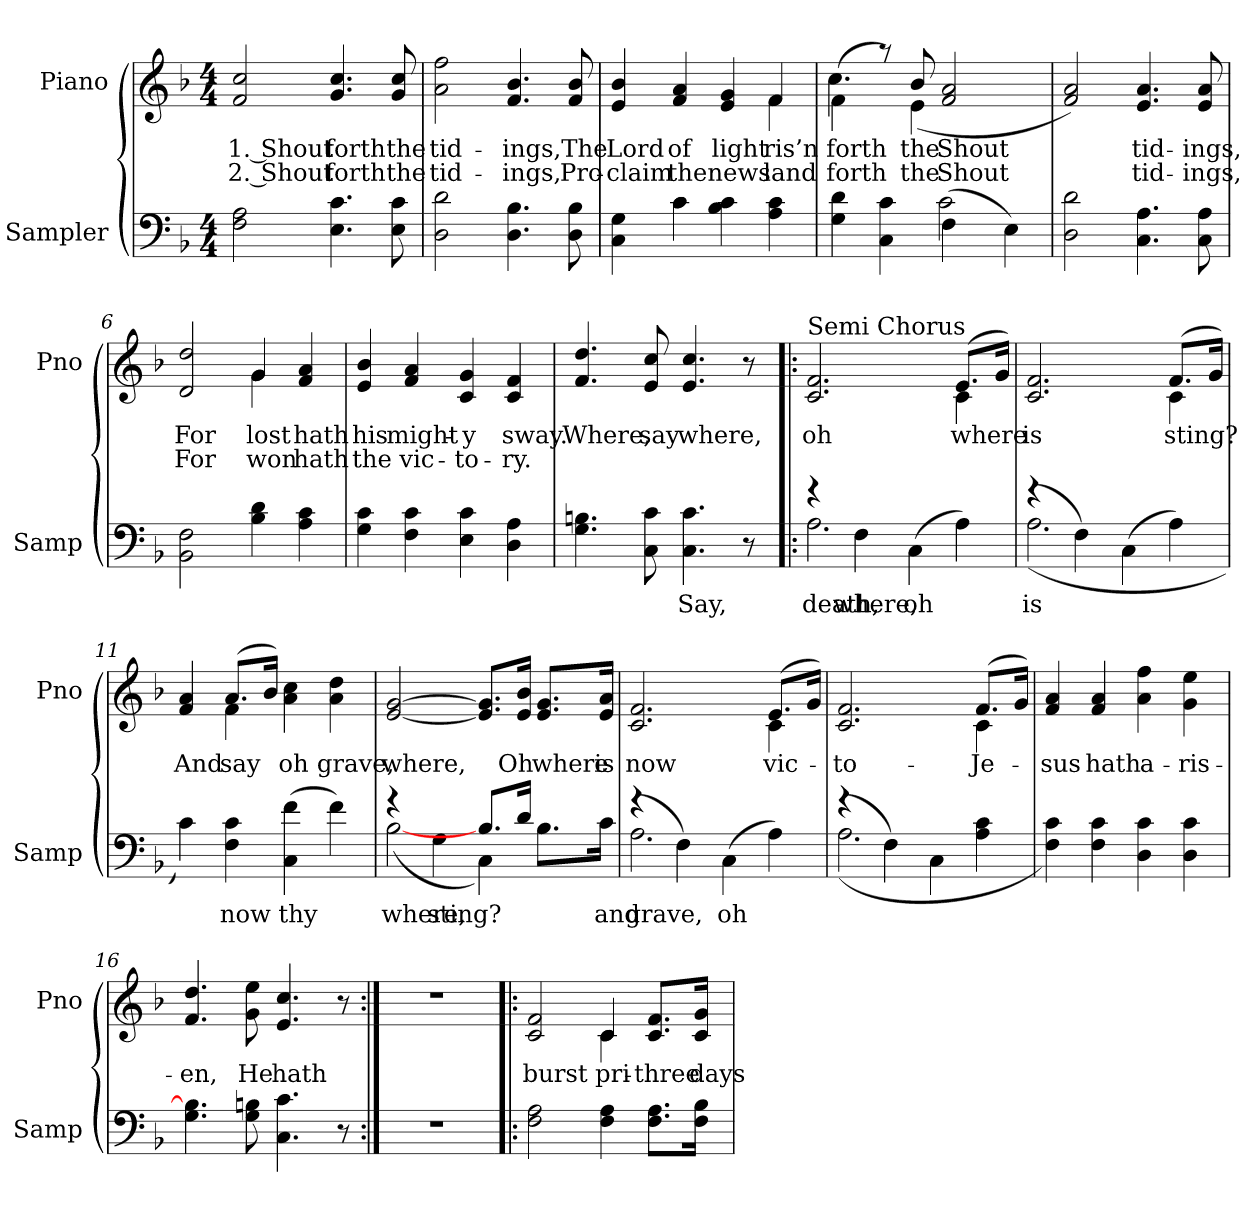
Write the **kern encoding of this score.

**kern	**text	**kern	**text	**text
*part2	*part2	*part1	*part1	*part1
*staff2	*staff2	*staff1	*staff1	*staff1
*I"Sampler	*	*I"Piano	*	*
*I'Samp	*	*I'Pno	*	*
*clefF4	*	*clefG2	*	*
*k[b-]	*	*k[b-]	*	*
*F:	*	*F:	*	*
*M4/4	*	*M4/4	*	*
=1	=1	=1	=1	=1
2F 2A	.	2f 2cc	1. Shout	2. Shout
4.E 4.c	.	4.g 4.cc	forth	forth
8E 8c	.	8g 8cc	the	the
=2	=2	=2	=2	=2
2D 2d	.	2a 2ff	tid-	tid-
4.D 4.B-	.	4.f 4.b-	-ings,	-ings,
8D 8B-	.	8f 8b-	The	Pro-
=3	=3	=3	=3	=3
*^	*	*^	*	*
4C 4G	4ryy	.	4e 4b-	2.ryy	Lord	-claim
4c\	4c	.	4f 4a	.	of	the
4B- 4c	2ryy	.	4e 4g	.	light	news
4A 4c	.	.	4f/	4f	ris’n	land
=4	=4	=4	=4	=4	=4	=4
4G 4d	2ryy	.	(4f\	4.cc	forth	forth
4C 4c	.	.	8r)	.	.	.
.	.	.	8b-/	(4e	the	the
(4F\	2c	.	2f 2a	.	Shout	Shout
.	.	.	.	4.ryy	.	.
4E\)	.	.	.	.	.	.
*v	*v	*	*	*	*	*
*	*	*v	*v	*	*
=5	=5	=5	=5	=5
2D 2d	.	2f 2a)	.	.
4.C 4.A	.	4.e 4.a	tid-	tid-
8C 8A	.	8e 8a	-ings,	-ings,
=6	=6	=6	=6	=6
*	*	*^	*	*
2BB- 2F	.	2d 2dd	2ryy	For	For
4B- 4d	.	4g/	4g	lost	won
4A 4c	.	4f 4a	4ryy	hath	hath
*	*	*v	*v	*	*
=7	=7	=7	=7	=7
4G 4c	.	4e 4b-	his	the
4F 4c	.	4f 4a	might-	vic-
4E 4c	.	4c 4g	-y	-to-
4D 4A	.	4c 4f	sway.	-ry.
=8	=8	=8	=8	=8
4.G 4.Bn	.	4.f 4.dd	Where,	.
8C 8c	.	8e 8cc	say	.
4.C 4.c	Say,	4.e 4.cc	where,	.
8r	.	8r	.	.
=9!|:	=9!|:	=9!|:	=9!|:	=9!|:
*^	*	*^	*	*
!	!	!	!LO:TX:t=Semi Chorus	!	!	!
4r	2.A	death,	2.c 2.f	2.ryy	oh	.
4F\	.	where,	.	.	.	.
(4C\	.	oh	.	.	.	.
4A)	4ryy	.	(8.e/L	4c	where	.
.	.	.	16g/Jk)	.	.	.
=10	=10	=10	=10	=10	=10	=10
(4r	(2.A	is	2.c 2.f	2.ryy	is	.
4F\)	.	.	.	.	.	.
(4C\	.	.	.	.	.	.
4A)	4ryy	.	(8.f/L	4c	sting?	.
.	.	.	16g/Jk)	.	.	.
*v	*v	*	*	*	*	*
=11	=11	=11	=11	=11	=11
4c)	.	4f 4a	4ryy	And	.
4F 4c	now	(8.a/L	4f	say	.
.	.	16b-/Jk)	.	.	.
(4C 4f	thy	4a 4cc	2ryy	oh	.
4f)	.	4a 4dd	.	grave,	.
*	*	*v	*v	*	*
=12	=12	=12	=12	=12
*^	*	*	*	*
4r	([2B-	where,	[2e [2g	where,	.
4G\	.	sting?	.	.	.
8.B-/L	4C)	.	8.e]/ 8.g]/L	.	.
16d/Jk	.	.	16e/ 16b-/Jk	Oh	.
8.B-\L	4ryy	.	8.e/ 8.g/L	where	.
16c\Jk	.	and	16e/ 16a/Jk	is	.
=13	=13	=13	=13	=13	=13
*	*	*	*^	*	*
(4r	2.A	grave,	2.c 2.f	2.ryy	now	.
4F\)	.	.	.	.	.	.
(4C\	.	oh	.	.	.	.
4A)	4ryy	.	(8.e/L	4c	vic-	.
.	.	.	16g/Jk)	.	.	.
=14	=14	=14	=14	=14	=14	=14
(4r	(2.A	.	2.c 2.f	2.ryy	-to-	.
4F\)	.	.	.	.	.	.
4C\	.	.	.	.	.	.
4A 4c	4ryy	.	(8.f/L	4c	Je-	.
.	.	.	16g/Jk)	.	.	.
*v	*v	*	*	*	*	*
*	*	*v	*v	*	*
=15	=15	=15	=15	=15
4F 4c)	.	4f 4a	-sus	.
4F 4c	.	4f 4a	hath	.
4D 4c	.	4a 4ff	a-	.
4D 4c	.	4g 4ee	-ris-	.
=16	=16	=16	=16	=16
4.G 4.Bn]	.	4.f 4.dd	-en,	.
8G 8B	.	8g 8ee	He	.
4.C 4.c	.	4.e 4.cc	hath	.
8r	.	8r	.	.
=17:|!	=17:|!	=17:|!	=17:|!	=17:|!
1r	.	1r	.	.
=18!|:	=18!|:	=18!|:	=18!|:	=18!|:
*	*	*^	*	*
2F 2A	.	2c 2f	2ryy	burst	.
4F 4A	.	4c/	4c	pri-	.
8.F\ 8.A\L	.	8.c/ 8.f/L	4ryy	three	.
16F\ 16B-\Jk	.	16c/ 16g/Jk	.	days	.
*	*	*v	*v	*	*
=	=	=	=	=
*-	*-	*-	*-	*-
